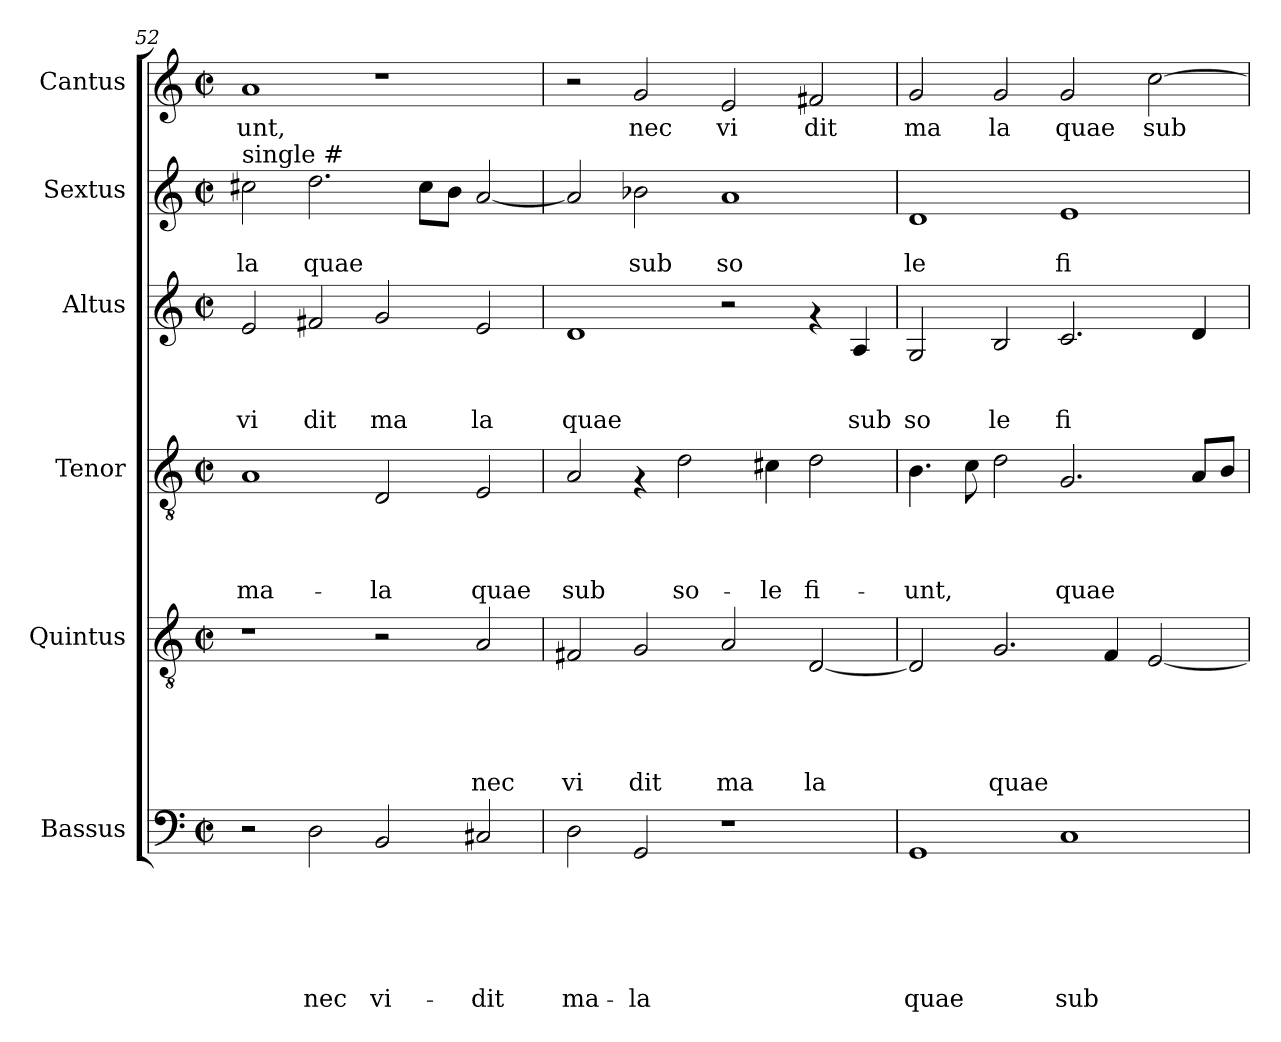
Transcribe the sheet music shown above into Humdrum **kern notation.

**kern	**text	**text	**text	**text	**text	**text	**kern	**text	**text	**text	**text	**text	**kern	**text	**text	**text	**text	**kern	**text	**text	**text	**kern	**text	**text	**kern	**text
*part6	*part6	*part6	*part6	*part6	*part6	*part6	*part5	*part5	*part5	*part5	*part5	*part5	*part4	*part4	*part4	*part4	*part4	*part3	*part3	*part3	*part3	*part2	*part2	*part2	*part1	*part1
*staff6	*staff6	*staff6	*staff6	*staff6	*staff6	*staff6	*staff5	*staff5	*staff5	*staff5	*staff5	*staff5	*staff4	*staff4	*staff4	*staff4	*staff4	*staff3	*staff3	*staff3	*staff3	*staff2	*staff2	*staff2	*staff1	*staff1
*I"Bassus	*	*	*	*	*	*	*I"Quintus	*	*	*	*	*	*I"Tenor	*	*	*	*	*I"Altus	*	*	*	*I"Sextus	*	*	*I"Cantus	*
!!LO:PB:g=z
*clefF4	*	*	*	*	*	*	*clefGv2	*	*	*	*	*	*clefGv2	*	*	*	*	*clefG2	*	*	*	*clefG2	*	*	*clefG2	*
*k[]	*	*	*	*	*	*	*k[]	*	*	*	*	*	*k[]	*	*	*	*	*k[]	*	*	*	*k[]	*	*	*k[]	*
*C:	*	*	*	*	*	*	*C:	*	*	*	*	*	*C:	*	*	*	*	*C:	*	*	*	*C:	*	*	*C:	*
*M2/2	*	*	*	*	*	*	*M2/2	*	*	*	*	*	*M2/2	*	*	*	*	*M2/2	*	*	*	*M2/2	*	*	*M2/2	*
*met(c|)	*	*	*	*	*	*	*met(c|)	*	*	*	*	*	*met(c|)	*	*	*	*	*met(c|)	*	*	*	*met(c|)	*	*	*met(c|)	*
=52	=52	=52	=52	=52	=52	=52	=52	=52	=52	=52	=52	=52	=52	=52	=52	=52	=52	=52	=52	=52	=52	=52	=52	=52	=52	=52
!	!	!	!	!	!	!	!	!	!	!	!	!	!	!	!	!	!	!	!	!	!	!LO:TX:a:t=single #	!	!	!	!
!	!	!	!	!	!	!	!	!	!	!	!	!	!	!	!	!	!LO:LY:b	!	!	!	!LO:LY:b	!	!	!LO:LY:b	!	!LO:LY:b
2r	.	.	.	.	.	.	1r	.	.	.	.	.	1A	.	.	.	ma-	2e/	.	.	vi	2cc#\	.	-la	1a	-unt,
!	!	!	!	!	!	!LO:LY:b	!	!	!	!	!	!	!	!	!	!	!	!	!	!	!LO:LY:b	!	!	!LO:LY:b	!	!
2D\	.	.	.	.	.	nec	.	.	.	.	.	.	.	.	.	.	.	2f#X/	.	.	dit	2.dd\	.	quae	.	.
!	!	!	!	!	!	!LO:LY:b	!	!	!	!	!	!	!	!	!	!	!LO:LY:b	!	!	!	!LO:LY:b	!	!	!	!	!
2BB/	.	.	.	.	.	vi-	2r	.	.	.	.	.	2D/	.	.	.	-la	2g/	.	.	ma	.	.	.	1r	.
.	.	.	.	.	.	.	.	.	.	.	.	.	.	.	.	.	.	.	.	.	.	8cc#\L	.	.	.	.
.	.	.	.	.	.	.	.	.	.	.	.	.	.	.	.	.	.	.	.	.	.	8b\J	.	.	.	.
!	!	!	!	!	!	!LO:LY:b	!	!	!	!	!	!LO:LY:b	!	!	!	!	!LO:LY:b	!	!	!	!LO:LY:b	!	!	!	!	!
2C#X/	.	.	.	.	.	-dit	2A/	.	.	.	.	nec	2E/	.	.	.	quae	2e/	.	.	la	[<2a/	.	.	.	.
=53	=53	=53	=53	=53	=53	=53	=53	=53	=53	=53	=53	=53	=53	=53	=53	=53	=53	=53	=53	=53	=53	=53	=53	=53	=53	=53
!	!	!	!	!	!	!LO:LY:b	!	!	!	!	!	!LO:LY:b	!	!	!	!	!LO:LY:b	!	!	!	!LO:LY:b	!	!	!	!	!
2D\	.	.	.	.	.	ma-	2F#X/	.	.	.	.	vi	2A/	.	.	.	sub	1d	.	.	quae	2a/]	.	.	2r	.
!	!	!	!	!	!	!LO:LY:b	!	!	!	!	!	!LO:LY:b	!	!	!	!	!	!	!	!	!	!	!	!LO:LY:b	!	!LO:LY:b
2GG/	.	.	.	.	.	-la	2G/	.	.	.	.	dit	4rF	.	.	.	.	.	.	.	.	2b-X\	.	sub	2g/	nec
!	!	!	!	!	!	!	!	!	!	!	!	!	!	!	!	!	!LO:LY:b	!	!	!	!	!	!	!	!	!
.	.	.	.	.	.	.	.	.	.	.	.	.	2d\	.	.	.	so-	.	.	.	.	.	.	.	.	.
!	!	!	!	!	!	!	!	!	!	!	!	!LO:LY:b	!	!	!	!	!	!	!	!	!	!	!	!LO:LY:b	!	!LO:LY:b
1r	.	.	.	.	.	.	2A/	.	.	.	.	ma	.	.	.	.	.	2r	.	.	.	1a	.	so	2e/	vi
!	!	!	!	!	!	!	!	!	!	!	!	!	!	!	!	!	!LO:LY:b	!	!	!	!	!	!	!	!	!
.	.	.	.	.	.	.	.	.	.	.	.	.	4c#X\	.	.	.	-le	.	.	.	.	.	.	.	.	.
!	!	!	!	!	!	!	!	!	!	!	!	!LO:LY:b	!	!	!	!	!LO:LY:b	!	!	!	!	!	!	!	!	!LO:LY:b
.	.	.	.	.	.	.	[<2D/	.	.	.	.	la	2d\	.	.	.	fi-	4rf	.	.	.	.	.	.	2f#X/	dit
!	!	!	!	!	!	!	!	!	!	!	!	!	!	!	!	!	!	!	!	!	!LO:LY:b	!	!	!	!	!
.	.	.	.	.	.	.	.	.	.	.	.	.	.	.	.	.	.	4A/	.	.	sub	.	.	.	.	.
=54	=54	=54	=54	=54	=54	=54	=54	=54	=54	=54	=54	=54	=54	=54	=54	=54	=54	=54	=54	=54	=54	=54	=54	=54	=54	=54
!	!	!	!	!	!	!LO:LY:b	!	!	!	!	!	!	!	!	!	!	!LO:LY:b	!	!	!	!LO:LY:b	!	!	!LO:LY:b	!	!LO:LY:b
1GG	.	.	.	.	.	quae	2D/]	.	.	.	.	.	4.B\	.	.	.	-unt,	2G/	.	.	so	1d	.	le	2g/	ma
.	.	.	.	.	.	.	.	.	.	.	.	.	8c\	.	.	.	.	.	.	.	.	.	.	.	.	.
!	!	!	!	!	!	!	!	!	!	!	!	!LO:LY:b	!	!	!	!	!	!	!	!	!LO:LY:b	!	!	!	!	!LO:LY:b
.	.	.	.	.	.	.	2.G/	.	.	.	.	quae	2d\	.	.	.	.	2B/	.	.	le	.	.	.	2g/	la
!	!	!	!	!	!	!LO:LY:b	!	!	!	!	!	!	!	!	!	!	!LO:LY:b	!	!	!	!LO:LY:b	!	!	!LO:LY:b	!	!LO:LY:b
1C	.	.	.	.	.	sub	.	.	.	.	.	.	2.G/	.	.	.	quae	2.c/	.	.	fi	1e	.	fi	2g/	quae
.	.	.	.	.	.	.	4F/	.	.	.	.	.	.	.	.	.	.	.	.	.	.	.	.	.	.	.
!	!	!	!	!	!	!	!	!	!	!	!	!	!	!	!	!	!	!	!	!	!	!	!	!	!	!LO:LY:b
.	.	.	.	.	.	.	[<2E/	.	.	.	.	.	.	.	.	.	.	.	.	.	.	.	.	.	[>2cc\	sub
.	.	.	.	.	.	.	.	.	.	.	.	.	8A/L	.	.	.	.	4d/	.	.	.	.	.	.	.	.
.	.	.	.	.	.	.	.	.	.	.	.	.	8B/J	.	.	.	.	.	.	.	.	.	.	.	.	.
=	=	=	=	=	=	=	=	=	=	=	=	=	=	=	=	=	=	=	=	=	=	=	=	=	=	=
*-	*-	*-	*-	*-	*-	*-	*-	*-	*-	*-	*-	*-	*-	*-	*-	*-	*-	*-	*-	*-	*-	*-	*-	*-	*-	*-
